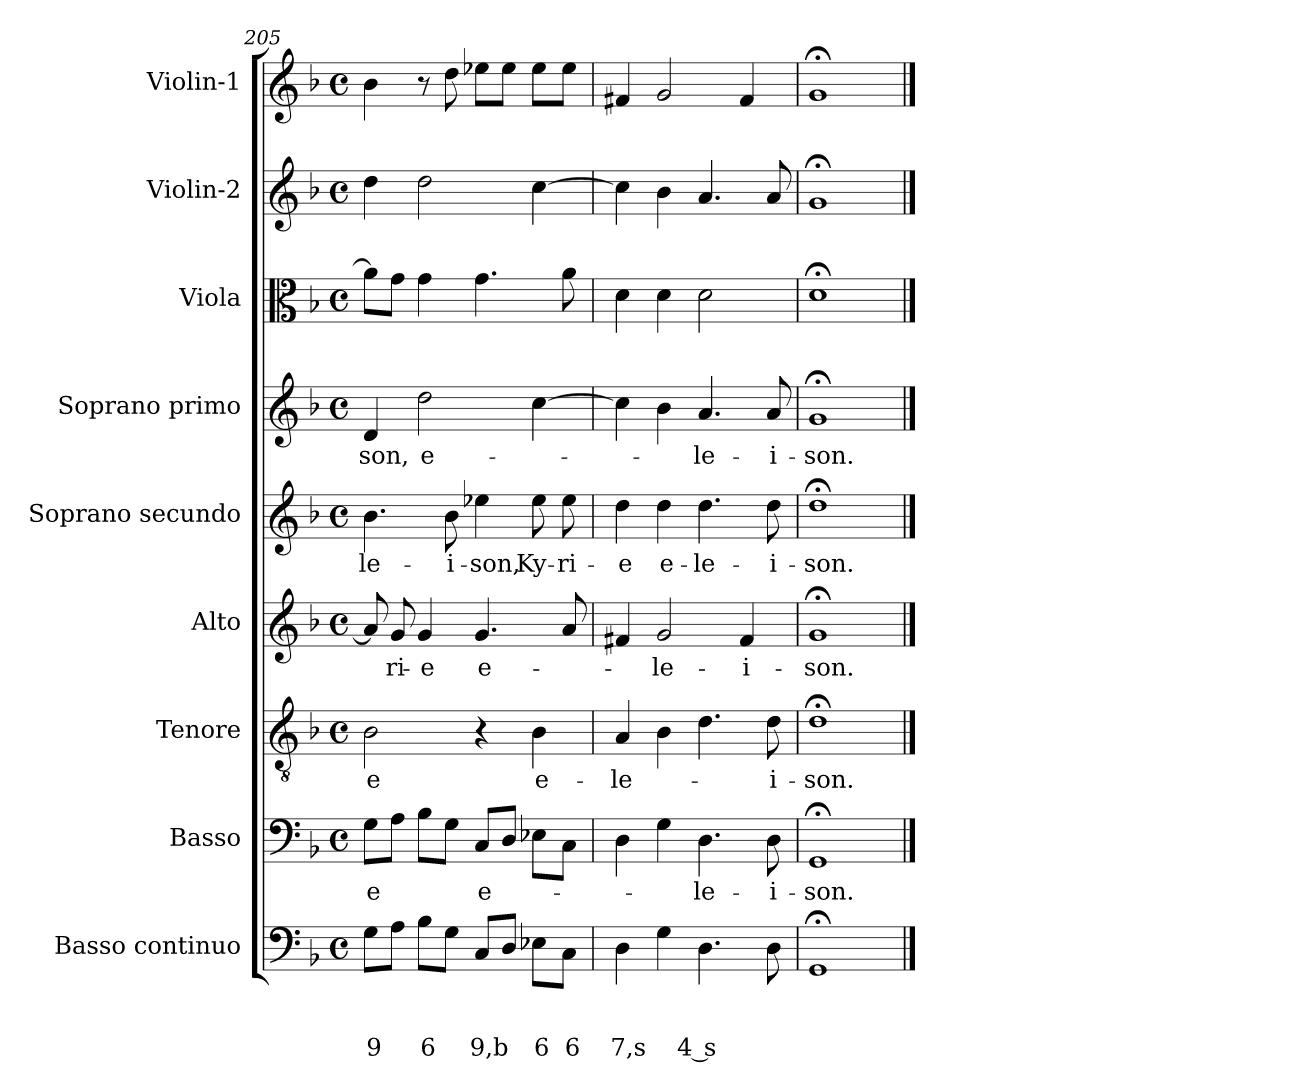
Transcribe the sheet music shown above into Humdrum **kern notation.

**kern	**text	**text	**text	**kern	**text	**kern	**text	**kern	**text	**kern	**text	**kern	**text	**kern	**kern	**kern
*part9	*part9	*part9	*part9	*part8	*part8	*part7	*part7	*part6	*part6	*part5	*part5	*part4	*part4	*part3	*part2	*part1
*staff9	*staff9	*staff9	*staff9	*staff8	*staff8	*staff7	*staff7	*staff6	*staff6	*staff5	*staff5	*staff4	*staff4	*staff3	*staff2	*staff1
*I"Basso continuo	*	*	*	*I"Basso	*	*I"Tenore	*	*I"Alto	*	*I"Soprano secundo	*	*I"Soprano primo	*	*I"Viola	*I"Violin-2	*I"Violin-1
*I'BC	*	*	*	*I'B	*	*I'T	*	*I'A	*	*I'S2	*	*I'S1	*	*I'Va	*I'Vi2	*I'Vi1
*clefF4	*	*	*	*clefF4	*	*clefGv2	*	*clefG2	*	*clefG2	*	*clefG2	*	*clefC3	*clefG2	*clefG2
*k[b-]	*	*	*	*k[b-]	*	*k[b-]	*	*k[b-]	*	*k[b-]	*	*k[b-]	*	*k[b-]	*k[b-]	*k[b-]
*F:	*	*	*	*F:	*	*F:	*	*F:	*	*F:	*	*F:	*	*F:	*F:	*F:
*M4/4	*	*	*	*M4/4	*	*M4/4	*	*M4/4	*	*M4/4	*	*M4/4	*	*M4/4	*M4/4	*M4/4
*met(c)	*	*	*	*met(c)	*	*met(c)	*	*met(c)	*	*met(c)	*	*met(c)	*	*met(c)	*met(c)	*met(c)
=205	=205	=205	=205	=205	=205	=205	=205	=205	=205	=205	=205	=205	=205	=205	=205	=205
!	!	!	!LO:LY:b	!	!LO:LY:b	!	!LO:LY:b	!	!	!	!LO:LY:b	!	!LO:LY:b	!	!	!
8G\L	.	.	9	8G\L	-e	2B-\	-e	8a/]	.	4.b-\	-le-	4d/	-son,	8a\L]	4dd\	4b-\
!	!	!	!	!	!	!	!	!	!LO:LY:b	!	!	!	!	!	!	!
8A\J	.	.	.	8A\J	.	.	.	8g/	-ri-	.	.	.	.	8g\J	.	.
!	!	!	!LO:LY:b	!	!	!	!	!	!LO:LY:b	!	!	!	!LO:LY:b	!	!	!
8B-\L	.	.	6	8B-\L	.	.	.	4g/	-e	.	.	2dd\	e-	4g\	2dd\	8r
!	!	!	!	!	!	!	!	!	!	!	!LO:LY:b	!	!	!	!	!
8G\J	.	.	.	8G\J	.	.	.	.	.	8b-\	-i-	.	.	.	.	8dd\
!	!	!	!LO:LY:b	!	!LO:LY:b	!	!	!	!LO:LY:b	!	!LO:LY:b	!	!	!	!	!
8C/L	.	.	9,b	8C/L	e-	4r	.	4.g/	e-	4ee-X\	-son,	.	.	4.g\	.	8ee-X\L
8D/J	.	.	.	8D/J	.	.	.	.	.	.	.	.	.	.	.	8ee-\J
!	!	!	!LO:LY:b	!	!	!	!LO:LY:b	!	!	!	!LO:LY:b	!	!	!	!	!
8E-X\L	.	.	6	8E-X\L	.	4B-\	e-	.	.	8ee-\	Ky-	[4cc\	.	.	[4cc\	8ee-\L
!	!	!	!LO:LY:b	!	!	!	!	!	!	!	!LO:LY:b	!	!	!	!	!
8C\J	.	.	6	8C\J	.	.	.	8a/	.	8ee-\	-ri-	.	.	8a\	.	8ee-\J
=206	=206	=206	=206	=206	=206	=206	=206	=206	=206	=206	=206	=206	=206	=206	=206	=206
!	!	!	!LO:LY:b	!	!	!	!LO:LY:b	!	!	!	!LO:LY:b	!	!	!	!	!
4D\	.	.	7,s	4D\	.	4A/	-le-	4f#X/	.	4dd\	-e	4cc\]	.	4d\	4cc\]	4f#X/
!	!	!	!	!	!	!	!	!	!LO:LY:b	!	!LO:LY:b	!	!	!	!	!
4G\	.	.	.	4G\	.	4B-\	.	2g/	-le-	4dd\	e-	4b-\	.	4d\	4b-\	2g/
!	!	!	!LO:LY:b	!	!LO:LY:b	!	!	!	!	!	!LO:LY:b	!	!LO:LY:b	!	!	!
4.D\	.	.	4 s	4.D\	-le-	4.d\	.	.	.	4.dd\	-le-	4.a/	-le-	2d\	4.a/	.
!	!	!	!	!	!	!	!	!	!LO:LY:b	!	!	!	!	!	!	!
.	.	.	.	.	.	.	.	4f#/	-i-	.	.	.	.	.	.	4f#/
!	!	!	!	!	!LO:LY:b	!	!LO:LY:b	!	!	!	!LO:LY:b	!	!LO:LY:b	!	!	!
8D\	.	.	.	8D\	-i-	8d\	-i-	.	.	8dd\	-i-	8a/	-i-	.	8a/	.
=207	=207	=207	=207	=207	=207	=207	=207	=207	=207	=207	=207	=207	=207	=207	=207	=207
!	!	!	!	!	!LO:LY:b	!	!LO:LY:b	!	!LO:LY:b	!	!LO:LY:b	!	!LO:LY:b	!	!	!
1GG;<	.	.	.	1GG;<	-son.	1d;<	-son.	1g;<	-son.	1dd;<	-son.	1g;<	-son.	1d;<	1g;<	1g;<
==	==	==	==	==	==	==	==	==	==	==	==	==	==	==	==	==
*-	*-	*-	*-	*-	*-	*-	*-	*-	*-	*-	*-	*-	*-	*-	*-	*-
